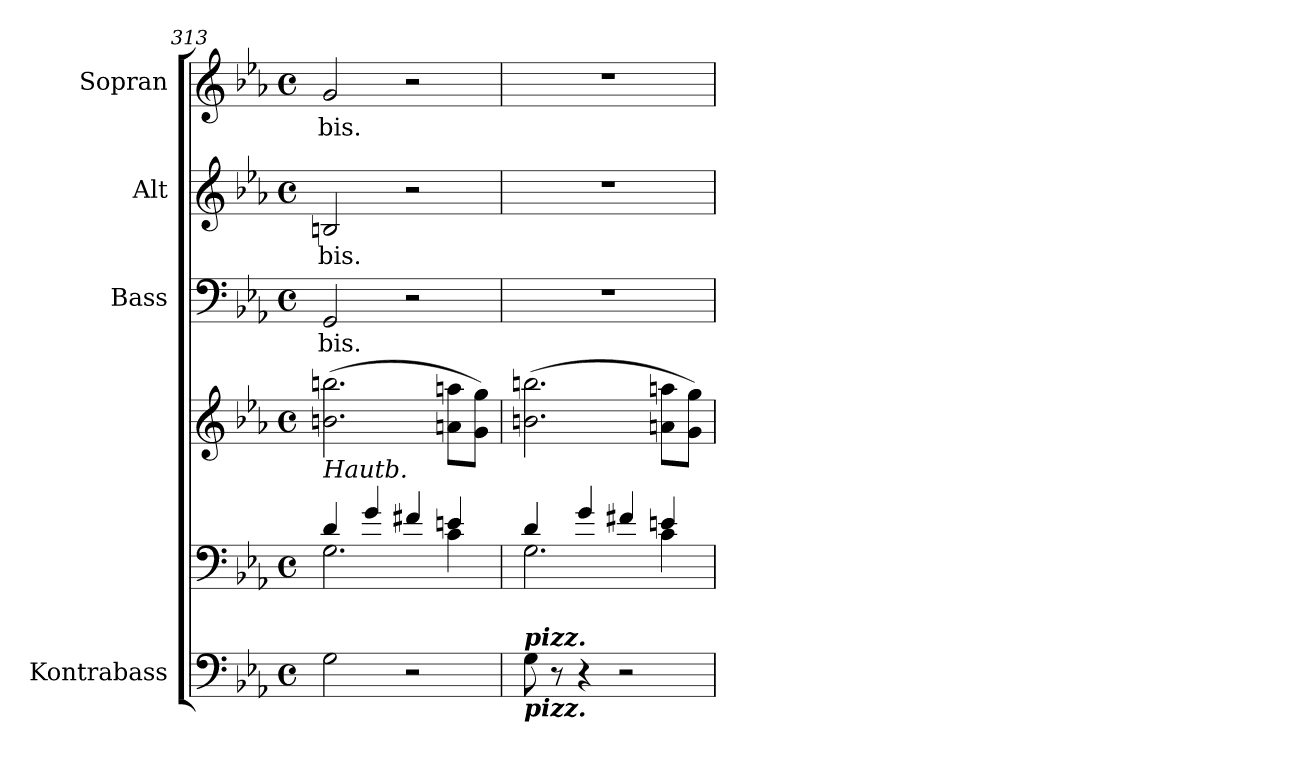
**kern	**kern	**kern	**kern	**text	**kern	**text	**kern	**text
*part5	*part4	*part4	*part3	*part3	*part2	*part2	*part1	*part1
*staff6	*staff5	*staff4	*staff3	*staff3	*staff2	*staff2	*staff1	*staff1
*I"Kontrabass	*	*	*I"Bass	*	*I"Alt	*	*I"Sopran	*
*I'Kb.	*	*	*I'B.	*	*I'A.	*	*I'S.	*
*clefF4	*clefF4	*clefG2	*clefF4	*	*clefG2	*	*clefG2	*
*ITrd7c12	*	*	*	*	*	*	*	*
*k[b-e-a-]	*k[b-e-a-]	*k[b-e-a-]	*k[b-e-a-]	*	*k[b-e-a-]	*	*k[b-e-a-]	*
*E-:	*E-:	*E-:	*E-:	*	*E-:	*	*E-:	*
*M4/4	*M4/4	*M4/4	*M4/4	*	*M4/4	*	*M4/4	*
*met(c)	*met(c)	*met(c)	*met(c)	*	*met(c)	*	*met(c)	*
=313	=313	=313	=313	=313	=313	=313	=313	=313
*	*^	*	*	*	*	*	*	*
!	!	!	!LO:TX:b:i:t=Hautb.	!	!	!	!	!	!
!	!	!	!	!	!LO:LY:b	!	!LO:LY:b	!	!LO:LY:b
2GG\	4d/	2.G\	(>2.bn\ 2.bbn\	2GG/	-bis.	2Bn/	-bis.	2g/	-bis.
.	4g/	.	.	.	.	.	.	.	.
2r	4f#X/	.	.	2r	.	2r	.	2r	.
.	4en/	4c\	8an\ 8aan\L	.	.	.	.	.	.
.	.	.	8g\ 8gg\J)	.	.	.	.	.	.
=314	=314	=314	=314	=314	=314	=314	=314	=314	=314
!LO:TX:a:Bi:t=pizz.	!	!	!	!	!	!	!	!	!
!LO:TX:b:Bi:t=pizz.	!	!	!	!	!	!	!	!	!
8GG\	4d/	2.G\	(>2.bn\ 2.bbn\	1r	.	1r	.	1r	.
8r	.	.	.	.	.	.	.	.	.
4r	4g/	.	.	.	.	.	.	.	.
2r	4f#X/	.	.	.	.	.	.	.	.
.	4en/	4c\	8an\ 8aan\L	.	.	.	.	.	.
.	.	.	8g\ 8gg\J)	.	.	.	.	.	.
*	*v	*v	*	*	*	*	*	*	*
=	=	=	=	=	=	=	=	=
*-	*-	*-	*-	*-	*-	*-	*-	*-
